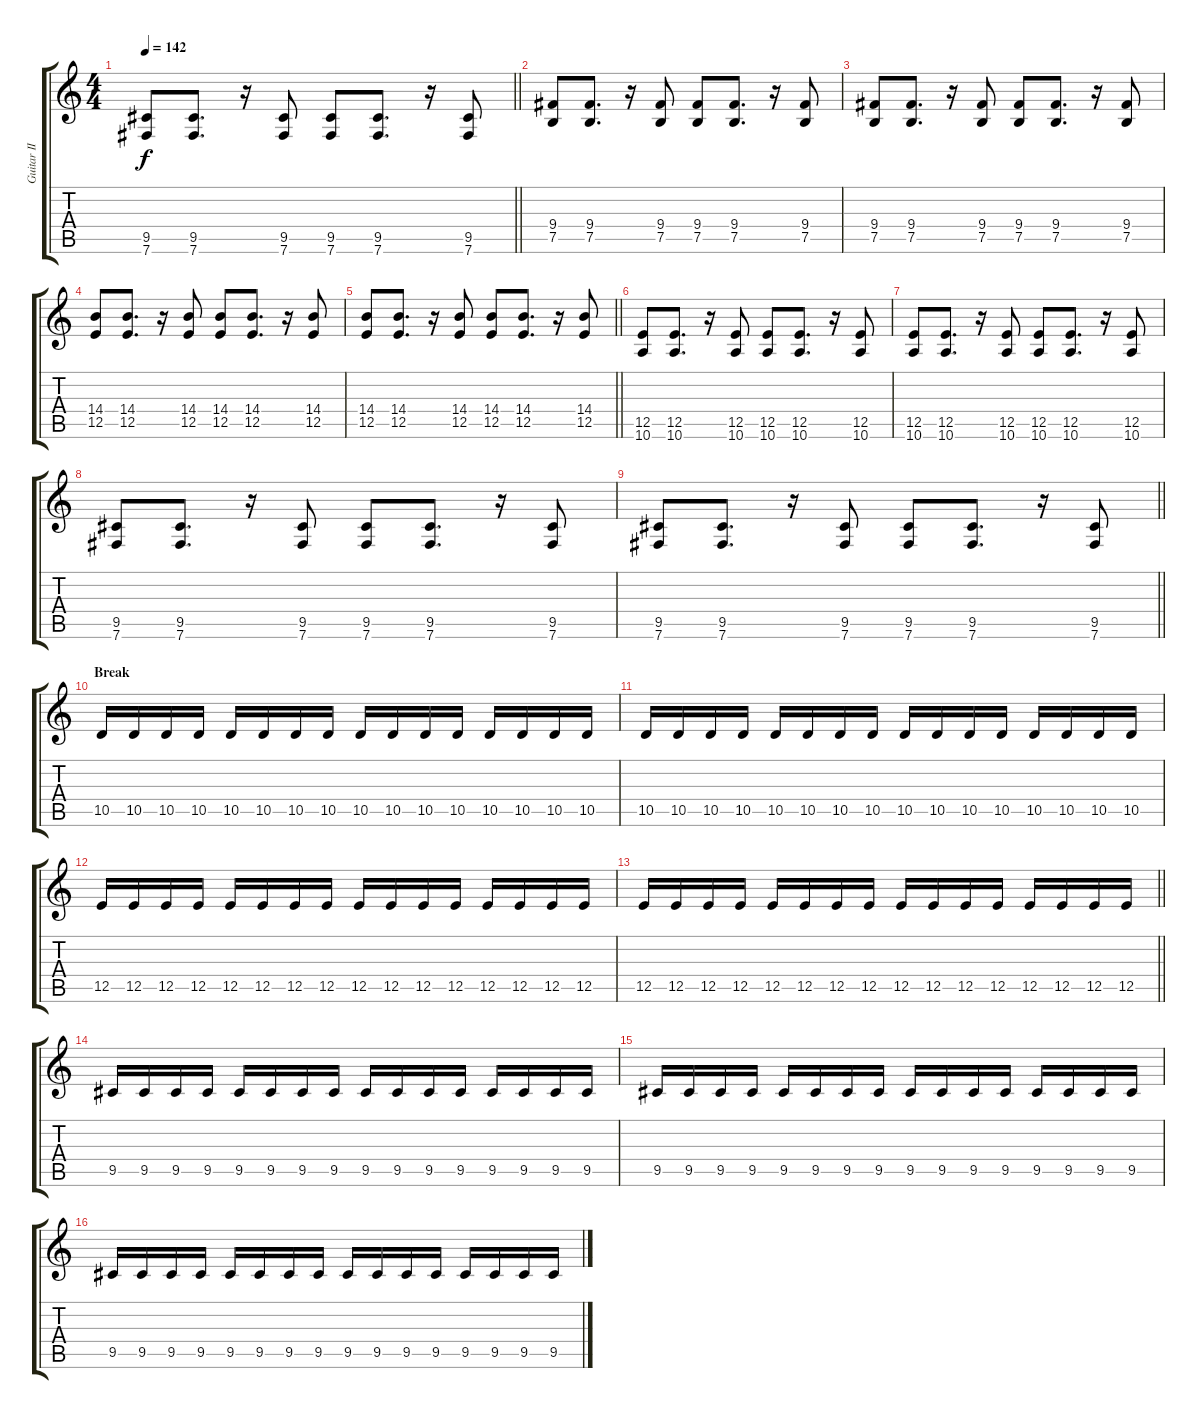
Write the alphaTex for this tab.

\track ("Guitar II" "Guitar II") {instrument distortionguitar}
\staff {score tabs}
\tuning (B3 Gb3 D3 A2 E2 B1) {hide}
\ts (4 4)
\tempo 142
\clef g2
\barLineRight lightlight
\ks c
(9.5 7.6).8{dy f} (9.5 7.6).8{d} r.16 (9.5 7.6).8 (9.5 7.6).8 (9.5 7.6).8{d} r.16 (9.5 7.6).8 |
\section ("" "")
(9.4 7.5).8 (9.4 7.5).8{d} r.16 (9.4 7.5).8 (9.4 7.5).8 (9.4 7.5).8{d} r.16 (9.4 7.5).8 |
(9.4 7.5).8 (9.4 7.5).8{d} r.16 (9.4 7.5).8 (9.4 7.5).8 (9.4 7.5).8{d} r.16 (9.4 7.5).8 |
(14.4 12.5).8 (14.4 12.5).8{d} r.16 (14.4 12.5).8 (14.4 12.5).8 (14.4 12.5).8{d} r.16 (14.4 12.5).8 |
\barLineRight lightlight
(14.4 12.5).8 (14.4 12.5).8{d} r.16 (14.4 12.5).8 (14.4 12.5).8 (14.4 12.5).8{d} r.16 (14.4 12.5).8 |
\section ("" "")
(12.5 10.6).8 (12.5 10.6).8{d} r.16 (12.5 10.6).8 (12.5 10.6).8 (12.5 10.6).8{d} r.16 (12.5 10.6).8 |
(12.5 10.6).8 (12.5 10.6).8{d} r.16 (12.5 10.6).8 (12.5 10.6).8 (12.5 10.6).8{d} r.16 (12.5 10.6).8 |
(9.5 7.6).8 (9.5 7.6).8{d} r.16 (9.5 7.6).8 (9.5 7.6).8 (9.5 7.6).8{d} r.16 (9.5 7.6).8 |
\barLineRight lightlight
(9.5 7.6).8 (9.5 7.6).8{d} r.16 (9.5 7.6).8 (9.5 7.6).8 (9.5 7.6).8{d} r.16 (9.5 7.6).8 |
\section ("" "Break")
10.5.16{volume 14} 10.5.16 10.5.16 10.5.16 10.5.16 10.5.16 10.5.16 10.5.16 10.5.16 10.5.16 10.5.16 10.5.16 10.5.16 10.5.16 10.5.16 10.5.16 |
10.5.16 10.5.16 10.5.16 10.5.16 10.5.16 10.5.16 10.5.16 10.5.16 10.5.16 10.5.16 10.5.16 10.5.16 10.5.16 10.5.16 10.5.16 10.5.16 |
12.5.16 12.5.16 12.5.16 12.5.16 12.5.16 12.5.16 12.5.16 12.5.16 12.5.16 12.5.16 12.5.16 12.5.16 12.5.16 12.5.16 12.5.16 12.5.16 |
\barLineRight lightlight
12.5.16 12.5.16 12.5.16 12.5.16 12.5.16 12.5.16 12.5.16 12.5.16 12.5.16 12.5.16 12.5.16 12.5.16 12.5.16 12.5.16 12.5.16 12.5.16 |
\section ("" "")
9.5.16 9.5.16 9.5.16 9.5.16 9.5.16 9.5.16 9.5.16 9.5.16 9.5.16 9.5.16 9.5.16 9.5.16 9.5.16 9.5.16 9.5.16 9.5.16 |
9.5.16 9.5.16 9.5.16 9.5.16 9.5.16 9.5.16 9.5.16 9.5.16 9.5.16 9.5.16 9.5.16 9.5.16 9.5.16 9.5.16 9.5.16 9.5.16 |
9.5.16 9.5.16 9.5.16 9.5.16 9.5.16 9.5.16 9.5.16 9.5.16 9.5.16 9.5.16 9.5.16 9.5.16 9.5.16 9.5.16 9.5.16 9.5.16
